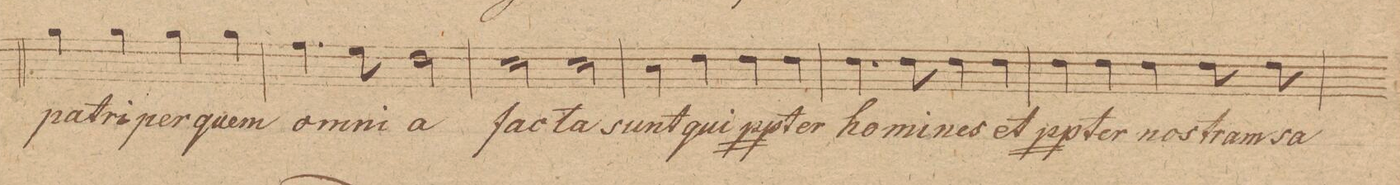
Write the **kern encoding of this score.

**kern	**text	**dynam
*I"Tenore 1mo	*	*
*clefC4	*	*
*k[]	*	*
*met(c|)	*	*
*M2/2	*	*
4f\	pat-	.
4f\	-ri	.
4f\	per	.
4f\	quem	.
=30	=30	=30
4.e\	om-	.
8d\	-ni-	.
2c\	-a	.
=31	=31	=31
2B\	fac-	.
2B\	-ta	.
=32	=32	=32
4A\	sunt	.
4c\	qui	.
4c\	p[ro]-	.
4c\	-pter	.
=33	=33	=33
4.c\	ho-	.
8c\	-mi-	.
4c\	-nes	.
4c\	et	.
=34	=34	=34
4c\	p[ro]-	.
4c\	-pter	.
4c\	nos-	.
8c\	-tram	.
8c\	sa-	.
=35	=35	=35
*-	*-	*-
